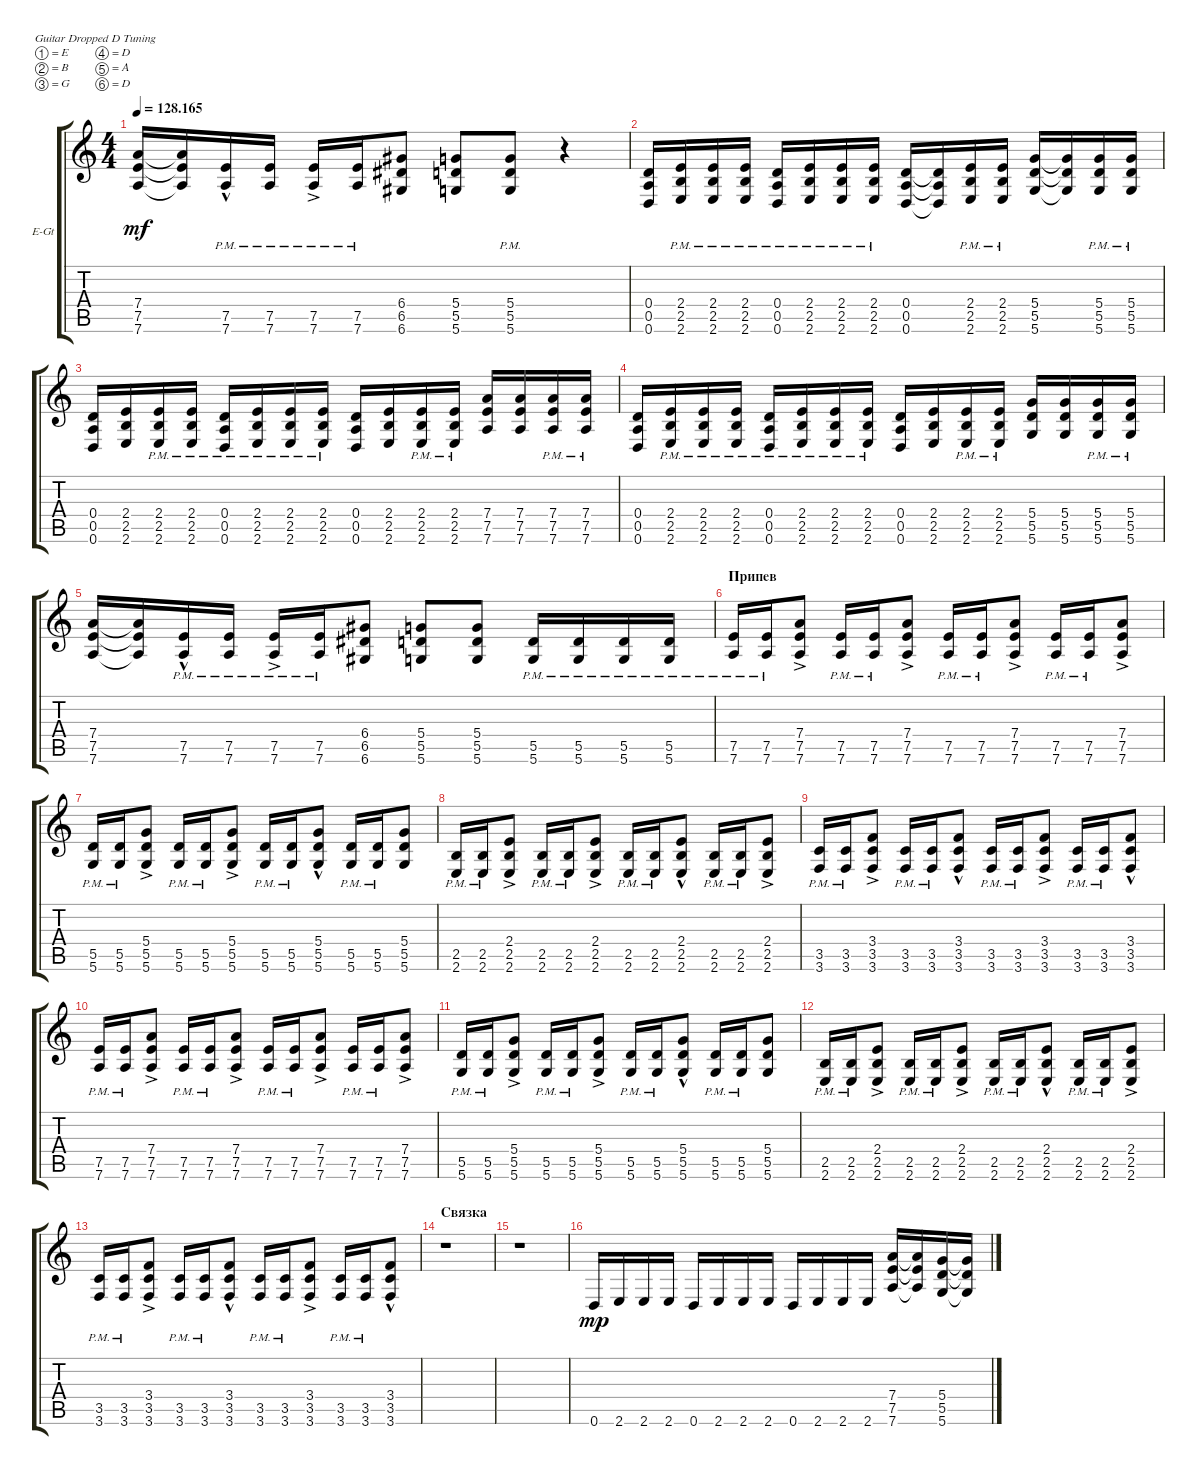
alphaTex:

\defaultSystemsLayout 4
\bracketExtendMode groupsimilarinstruments
\firstSystemTrackNameOrientation horizontal
\otherSystemsTrackNameOrientation horizontal
\track ("Ренегат" "E-Gt") {instrument electricguitarclean}
\staff {score tabs}
\tuning (E4 B3 G3 D3 A2 D2)
\ts (4 4)
\tempo
128.165
\accidentals auto
\clef g2
\ottava regular
\simile none
\ks c
(7.6 7.5 7.4).16{dy mf} (7.6{t} 7.5{t} 7.4{t}).16 (7.6{hac pm} 7.5{hac pm}).16 (7.6{pm} 7.5{pm}).16 (7.6{ac pm} 7.5{ac pm}).16 (7.6{pm} 7.5{pm}).16 (6.6 6.5 6.4).8 (5.6 5.5 5.4).8 (5.4{pm} 5.5{pm} 5.6{pm}).8 r.4 |
(0.6 0.5 0.4).16 (2.6{pm} 2.5{pm} 2.4{pm}).16 (2.6{pm} 2.5{pm} 2.4{pm}).16 (2.6{pm} 2.5{pm} 2.4{pm}).16 (0.6{pm} 0.5{pm} 0.4{pm}).16 (2.6{pm} 2.5{pm} 2.4{pm}).16 (2.6{pm} 2.5{pm} 2.4{pm}).16 (2.6{pm} 2.5{pm} 2.4{pm}).16 (0.6 0.5 0.4).16 (0.6{t} 0.5{t} 0.4{t}).16 (2.6{pm} 2.5{pm} 2.4{pm}).16 (2.6{pm} 2.5{pm} 2.4{pm}).16 (5.6 5.5 5.4).16 (5.6{t} 5.5{t} 5.4{t}).16 (5.6{pm} 5.5{pm} 5.4{pm}).16 (5.6{pm} 5.5{pm} 5.4{pm}).16 |
(0.6 0.5 0.4).16 (2.6 2.5 2.4).16 (2.6{pm} 2.5{pm} 2.4{pm}).16 (2.6{pm} 2.5{pm} 2.4{pm}).16 (0.6{pm} 0.5{pm} 0.4{pm}).16 (2.6{pm} 2.5{pm} 2.4{pm}).16 (2.6{pm} 2.5{pm} 2.4{pm}).16 (2.6{pm} 2.5{pm} 2.4{pm}).16 (0.6 0.5 0.4).16 (2.6 2.5 2.4).16 (2.6{pm} 2.5{pm} 2.4{pm}).16 (2.6{pm} 2.5{pm} 2.4{pm}).16 (7.6 7.5 7.4).16 (7.6 7.5 7.4).16 (7.6{pm} 7.5{pm} 7.4{pm}).16 (7.6{pm} 7.5{pm} 7.4{pm}).16 |
(0.6 0.5 0.4).16 (2.6{pm} 2.5{pm} 2.4{pm}).16 (2.6{pm} 2.5{pm} 2.4{pm}).16 (2.6{pm} 2.5{pm} 2.4{pm}).16 (0.6{pm} 0.5{pm} 0.4{pm}).16 (2.6{pm} 2.5{pm} 2.4{pm}).16 (2.6{pm} 2.5{pm} 2.4{pm}).16 (2.6{pm} 2.5{pm} 2.4{pm}).16 (0.6 0.5 0.4).16 (2.6 2.5 2.4).16 (2.6{pm} 2.5{pm} 2.4{pm}).16 (2.6{pm} 2.5{pm} 2.4{pm}).16 (5.6 5.5 5.4).16 (5.6 5.5 5.4).16 (5.6{pm} 5.5{pm} 5.4{pm}).16 (5.6{pm} 5.5{pm} 5.4{pm}).16 |
(7.6 7.5 7.4).16 (7.6{t} 7.5{t} 7.4{t}).16 (7.6{hac pm} 7.5{hac pm}).16 (7.6{pm} 7.5{pm}).16 (7.6{ac pm} 7.5{ac pm}).16 (7.6{pm} 7.5{pm}).16 (6.6 6.5 6.4).8 (5.6 5.5 5.4).8 (5.4 5.5 5.6).8 (5.6{pm} 5.5{pm}).16 (5.6{pm} 5.5{pm}).16 (5.6{pm} 5.5{pm}).16 (5.6{pm} 5.5{pm}).16 |
\section ("" "Припев")
(7.6{pm} 7.5{pm}).16 (7.6{pm} 7.5{pm}).16 (7.6{ac} 7.5{ac} 7.4{ac}).8 (7.6{pm} 7.5{pm}).16 (7.6{pm} 7.5{pm}).16 (7.6{ac} 7.5{ac} 7.4{ac}).8 (7.6{pm} 7.5{pm}).16 (7.6{pm} 7.5{pm}).16 (7.6{ac} 7.5{ac} 7.4{ac}).8 (7.6{pm} 7.5{pm}).16 (7.6{pm} 7.5{pm}).16 (7.6{ac} 7.5{ac} 7.4{ac}).8 |
(5.6{pm} 5.5{pm}).16 (5.6{pm} 5.5{pm}).16 (5.4{ac} 5.5{ac} 5.6{ac}).8 (5.6{pm} 5.5{pm}).16 (5.6{pm} 5.5{pm}).16 (5.4{ac} 5.5{ac} 5.6{ac}).8 (5.6{pm} 5.5{pm}).16 (5.6{pm} 5.5{pm}).16 (5.4{hac} 5.5{hac} 5.6{hac}).8 (5.6{pm} 5.5{pm}).16 (5.6{pm} 5.5{pm}).16 (5.4 5.5 5.6).8 |
(2.6{pm} 2.5{pm}).16 (2.6{pm} 2.5{pm}).16 (2.4{ac} 2.5{ac} 2.6{ac}).8 (2.6{pm} 2.5{pm}).16 (2.6{pm} 2.5{pm}).16 (2.4{ac} 2.5{ac} 2.6{ac}).8 (2.6{pm} 2.5{pm}).16 (2.6{pm} 2.5{pm}).16 (2.4{hac} 2.5{hac} 2.6{hac}).8 (2.6{pm} 2.5{pm}).16 (2.6{pm} 2.5{pm}).16 (2.4{ac} 2.5{ac} 2.6{ac}).8 |
(3.6{pm} 3.5{pm}).16 (3.6{pm} 3.5{pm}).16 (3.6{ac} 3.5{ac} 3.4{ac}).8 (3.6{pm} 3.5{pm}).16 (3.6{pm} 3.5{pm}).16 (3.6{hac} 3.5{hac} 3.4{hac}).8 (3.6{pm} 3.5{pm}).16 (3.6{pm} 3.5{pm}).16 (3.6{ac} 3.5{ac} 3.4{ac}).8 (3.6{pm} 3.5{pm}).16 (3.6{pm} 3.5{pm}).16 (3.6{hac} 3.5{hac} 3.4{hac}).8 |
(7.6{pm} 7.5{pm}).16 (7.6{pm} 7.5{pm}).16 (7.6{ac} 7.5{ac} 7.4{ac}).8 (7.6{pm} 7.5{pm}).16 (7.6{pm} 7.5{pm}).16 (7.6{ac} 7.5{ac} 7.4{ac}).8 (7.6{pm} 7.5{pm}).16 (7.6{pm} 7.5{pm}).16 (7.6{ac} 7.5{ac} 7.4{ac}).8 (7.6{pm} 7.5{pm}).16 (7.6{pm} 7.5{pm}).16 (7.6{ac} 7.5{ac} 7.4{ac}).8 |
(5.6{pm} 5.5{pm}).16 (5.6{pm} 5.5{pm}).16 (5.4{ac} 5.5{ac} 5.6{ac}).8 (5.6{pm} 5.5{pm}).16 (5.6{pm} 5.5{pm}).16 (5.4{ac} 5.5{ac} 5.6{ac}).8 (5.6{pm} 5.5{pm}).16 (5.6{pm} 5.5{pm}).16 (5.4{hac} 5.5{hac} 5.6{hac}).8 (5.6{pm} 5.5{pm}).16 (5.6{pm} 5.5{pm}).16 (5.4 5.5 5.6).8 |
(2.6{pm} 2.5{pm}).16 (2.6{pm} 2.5{pm}).16 (2.4{ac} 2.5{ac} 2.6{ac}).8 (2.6{pm} 2.5{pm}).16 (2.6{pm} 2.5{pm}).16 (2.4{ac} 2.5{ac} 2.6{ac}).8 (2.6{pm} 2.5{pm}).16 (2.6{pm} 2.5{pm}).16 (2.4{hac} 2.5{hac} 2.6{hac}).8 (2.6{pm} 2.5{pm}).16 (2.6{pm} 2.5{pm}).16 (2.4{ac} 2.5{ac} 2.6{ac}).8 |
(3.6{pm} 3.5{pm}).16 (3.6{pm} 3.5{pm}).16 (3.6{ac} 3.5{ac} 3.4{ac}).8 (3.6{pm} 3.5{pm}).16 (3.6{pm} 3.5{pm}).16 (3.6{hac} 3.5{hac} 3.4{hac}).8 (3.6{pm} 3.5{pm}).16 (3.6{pm} 3.5{pm}).16 (3.6{ac} 3.5{ac} 3.4{ac}).8 (3.6{pm} 3.5{pm}).16 (3.6{pm} 3.5{pm}).16 (3.6{hac} 3.5{hac} 3.4{hac}).8 |
\section ("" "Связка")
r.1 |
r.1 |
0.6.16{dy mp} 2.6.16 2.6.16 2.6.16 0.6.16 2.6.16 2.6.16 2.6.16 0.6.16 2.6.16 2.6.16 2.6.16 (7.6 7.5 7.4).16 (7.6{t} 7.5{t} 7.4{t}).16 (5.6 5.5 5.4).16 (5.6{t} 5.4{t} 5.5{t}).16
